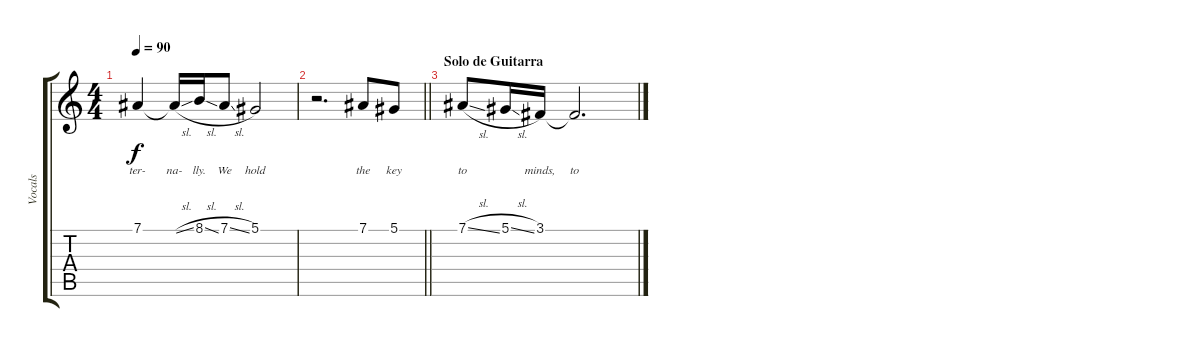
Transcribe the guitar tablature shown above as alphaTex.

\track ("Vocals" "Vocals") {instrument lead3calliope}
\staff {score tabs}
\tuning (Eb4 Bb3 Gb3 Db3 Ab2 Eb2) {hide}
\ts (4 4)
\tempo 90
\clef g2
\ks c
7.1.4{lyrics (0 "ter-") lyrics (1 "") lyrics (2 "") lyrics (3 "") lyrics (4 "") dy f} 7.1{sl t}.16{lyrics (0 "na-") lyrics (1 "") lyrics (2 "") lyrics (3 "") lyrics (4 "")} 8.1{sl}.16{lyrics (0 "lly.") lyrics (1 "") lyrics (2 "") lyrics (3 "") lyrics (4 "")} 7.1{sl}.8{lyrics (0 "We") lyrics (1 "") lyrics (2 "") lyrics (3 "") lyrics (4 "")} 5.1.2{lyrics (0 "hold") lyrics (1 "") lyrics (2 "") lyrics (3 "") lyrics (4 "")} |
\barLineRight lightlight
r.2{d} 7.1.8{lyrics (0 "the") lyrics (1 "") lyrics (2 "") lyrics (3 "") lyrics (4 "")} 5.1.8{lyrics (0 "key") lyrics (1 "") lyrics (2 "") lyrics (3 "") lyrics (4 "")} |
\section ("" "Solo de Guitarra")
7.1{sl}.8{lyrics (0 "to") lyrics (1 "") lyrics (2 "") lyrics (3 "") lyrics (4 "")} 5.1{sl}.16{lyrics (0 "") lyrics (1 "") lyrics (2 "") lyrics (3 "") lyrics (4 "")} 3.1.16{lyrics (0 "minds,") lyrics (1 "") lyrics (2 "") lyrics (3 "") lyrics (4 "")} 3.1{t}.2{d lyrics (0 "to") lyrics (1 "") lyrics (2 "") lyrics (3 "") lyrics (4 "")}
